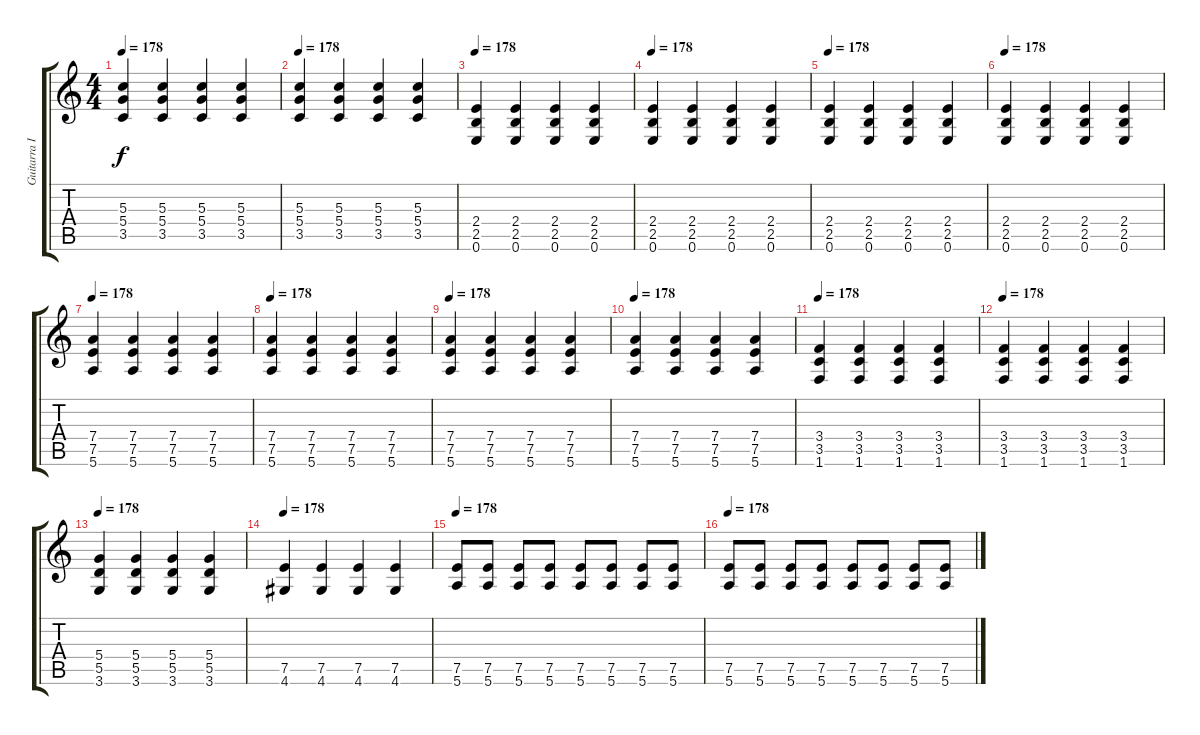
\track ("Guitarra I" "Guitarra I") {instrument overdrivenguitar}
\staff {score tabs}
\tuning (E4 B3 G3 D3 A2 E2) {hide}
\ts (4 4)
\tempo 178
\clef g2
\ks c
(5.3 5.4 3.5).4{dy f} (5.3 5.4 3.5).4 (5.3 5.4 3.5).4 (5.3 5.4 3.5).4 |
\tempo 178
(5.3 5.4 3.5).4 (5.3 5.4 3.5).4 (5.3 5.4 3.5).4 (5.3 5.4 3.5).4 |
\tempo 178
(2.4 2.5 0.6).4 (2.4 2.5 0.6).4 (2.4 2.5 0.6).4 (2.4 2.5 0.6).4 |
\tempo 178
(2.4 2.5 0.6).4 (2.4 2.5 0.6).4 (2.4 2.5 0.6).4 (2.4 2.5 0.6).4 |
\tempo 178
(2.4 2.5 0.6).4 (2.4 2.5 0.6).4 (2.4 2.5 0.6).4 (2.4 2.5 0.6).4 |
\tempo 178
(2.4 2.5 0.6).4 (2.4 2.5 0.6).4 (2.4 2.5 0.6).4 (2.4 2.5 0.6).4 |
\tempo 178
(7.4 7.5 5.6).4 (7.4 7.5 5.6).4 (7.4 7.5 5.6).4 (7.4 7.5 5.6).4 |
\tempo 178
(7.4 7.5 5.6).4 (7.4 7.5 5.6).4 (7.4 7.5 5.6).4 (7.4 7.5 5.6).4 |
\tempo 178
(7.4 7.5 5.6).4 (7.4 7.5 5.6).4 (7.4 7.5 5.6).4 (7.4 7.5 5.6).4 |
\tempo 178
(7.4 7.5 5.6).4 (7.4 7.5 5.6).4 (7.4 7.5 5.6).4 (7.4 7.5 5.6).4 |
\tempo 178
(3.4 3.5 1.6).4 (3.4 3.5 1.6).4 (3.4 3.5 1.6).4 (3.4 3.5 1.6).4 |
\tempo 178
(3.4 3.5 1.6).4 (3.4 3.5 1.6).4 (3.4 3.5 1.6).4 (3.4 3.5 1.6).4 |
\tempo 178
(5.4 5.5 3.6).4 (5.4 5.5 3.6).4 (5.4 5.5 3.6).4 (5.4 5.5 3.6).4 |
\tempo 178
(7.5 4.6).4 (7.5 4.6).4 (7.5 4.6).4 (7.5 4.6).4 |
\tempo 178
(7.5 5.6).8 (7.5 5.6).8 (7.5 5.6).8 (7.5 5.6).8 (7.5 5.6).8 (7.5 5.6).8 (7.5 5.6).8 (7.5 5.6).8 |
\tempo 178
(7.5 5.6).8 (7.5 5.6).8 (7.5 5.6).8 (7.5 5.6).8 (7.5 5.6).8 (7.5 5.6).8 (7.5 5.6).8 (7.5 5.6).8
